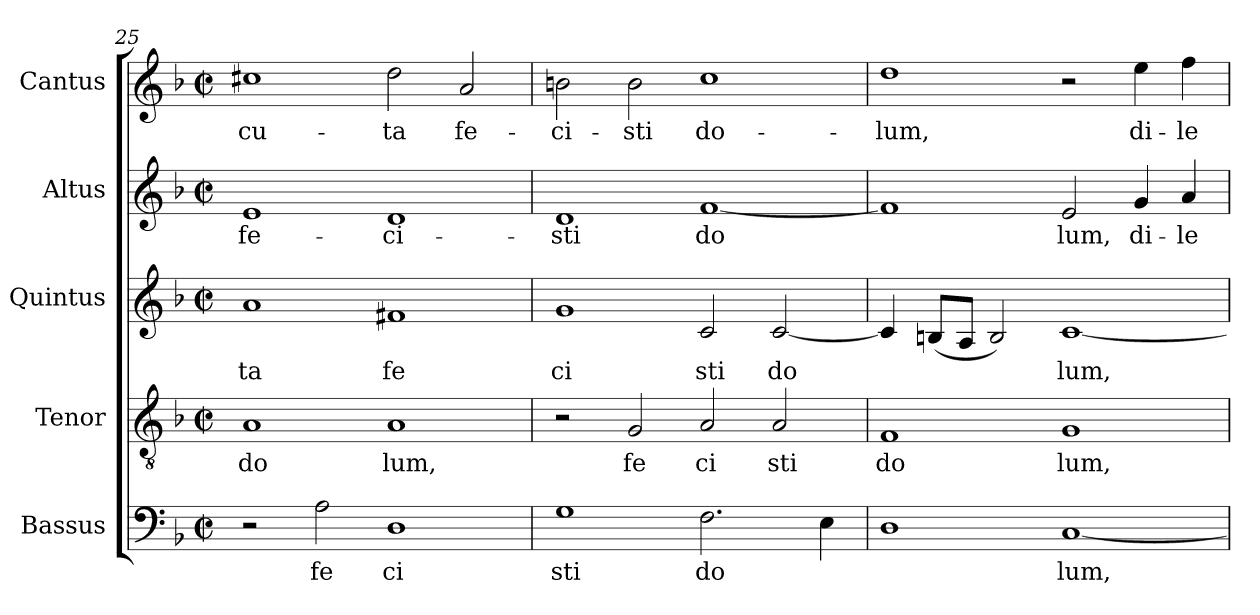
**kern	**text	**kern	**text	**kern	**text	**kern	**text	**kern	**text
*part5	*part5	*part4	*part4	*part3	*part3	*part2	*part2	*part1	*part1
*staff5	*staff5	*staff4	*staff4	*staff3	*staff3	*staff2	*staff2	*staff1	*staff1
*I"Bassus	*	*I"Tenor	*	*I"Quintus	*	*I"Altus	*	*I"Cantus	*
*clefF4	*	*clefGv2	*	*clefG2	*	*clefG2	*	*clefG2	*
*k[b-]	*	*k[b-]	*	*k[b-]	*	*k[b-]	*	*k[b-]	*
*F:	*	*F:	*	*F:	*	*F:	*	*F:	*
*M2/2	*	*M2/2	*	*M2/2	*	*M2/2	*	*M2/2	*
*met(c|)	*	*met(c|)	*	*met(c|)	*	*met(c|)	*	*met(c|)	*
=25	=25	=25	=25	=25	=25	=25	=25	=25	=25
!	!	!	!LO:LY:b:cj	!	!LO:LY:b:cj	!	!LO:LY:b:cj	!	!LO:LY:b:cj
2r	.	1A	do	1a	ta	1e	fe-	1cc#X	-cu-
!	!LO:LY:b:cj	!	!	!	!	!	!	!	!
2A\	fe	.	.	.	.	.	.	.	.
!	!LO:LY:b:cj	!	!LO:LY:b:cj	!	!LO:LY:b:cj	!	!LO:LY:b:cj	!	!LO:LY:b:cj
1D	ci	1A	lum,	1f#X	fe	1d	-ci-	2dd\	-ta
!	!	!	!	!	!	!	!	!	!LO:LY:b:cj
.	.	.	.	.	.	.	.	2a/	fe-
=26	=26	=26	=26	=26	=26	=26	=26	=26	=26
!	!LO:LY:b:cj	!	!	!	!LO:LY:b:cj	!	!LO:LY:b:cj	!	!LO:LY:b:cj
1G	sti	2r	.	1g	ci	1d	-sti	2bn\	-ci-
!	!	!	!LO:LY:b:cj	!	!	!	!	!	!LO:LY:b:cj
.	.	2G/	fe	.	.	.	.	2b\	-sti
!	!LO:LY:b:cj	!	!LO:LY:b:cj	!	!LO:LY:b:cj	!	!LO:LY:b:cj	!	!LO:LY:b:cj
2.F\	do	2A/	ci	2c/	sti	[<1f	do-	1cc	do-
!	!	!	!LO:LY:b:cj	!	!LO:LY:b:cj	!	!	!	!
.	.	2A/	sti	[<2c/	do	.	.	.	.
!	!LO:LY:b:cj	!	!	!	!	!	!	!	!
4E\	.	.	.	.	.	.	.	.	.
=27	=27	=27	=27	=27	=27	=27	=27	=27	=27
!	!LO:LY:b:cj	!	!LO:LY:b:cj	!	!LO:LY:b:cj	!	!LO:LY:b:cj	!	!LO:LY:b:cj
1D	.	1F	do	4c/]	.	1f]	--	1dd	-lum,
!	!	!	!	!	!LO:LY:b:cj	!	!	!	!
.	.	.	.	(>8B/L	.	.	.	.	.
!	!	!	!	!	!LO:LY:b:cj	!	!	!	!
.	.	.	.	8A/J	.	.	.	.	.
!	!	!	!	!	!LO:LY:b:cj	!	!	!	!
.	.	.	.	2B/)	.	.	.	.	.
!	!LO:LY:b:cj	!	!LO:LY:b:cj	!	!LO:LY:b:cj	!	!LO:LY:b:cj	!	!
[<1C	lum,	1G	lum,	[<1c	lum,	2e/	-lum,	2r	.
!	!	!	!	!	!	!	!LO:LY:b:cj	!	!LO:LY:b:cj
.	.	.	.	.	.	4g/	di-	4ee\	di-
!	!	!	!	!	!	!	!LO:LY:b:cj	!	!LO:LY:b:cj
.	.	.	.	.	.	4a/	-le-	4ff\	-le-
=	=	=	=	=	=	=	=	=	=
*-	*-	*-	*-	*-	*-	*-	*-	*-	*-
